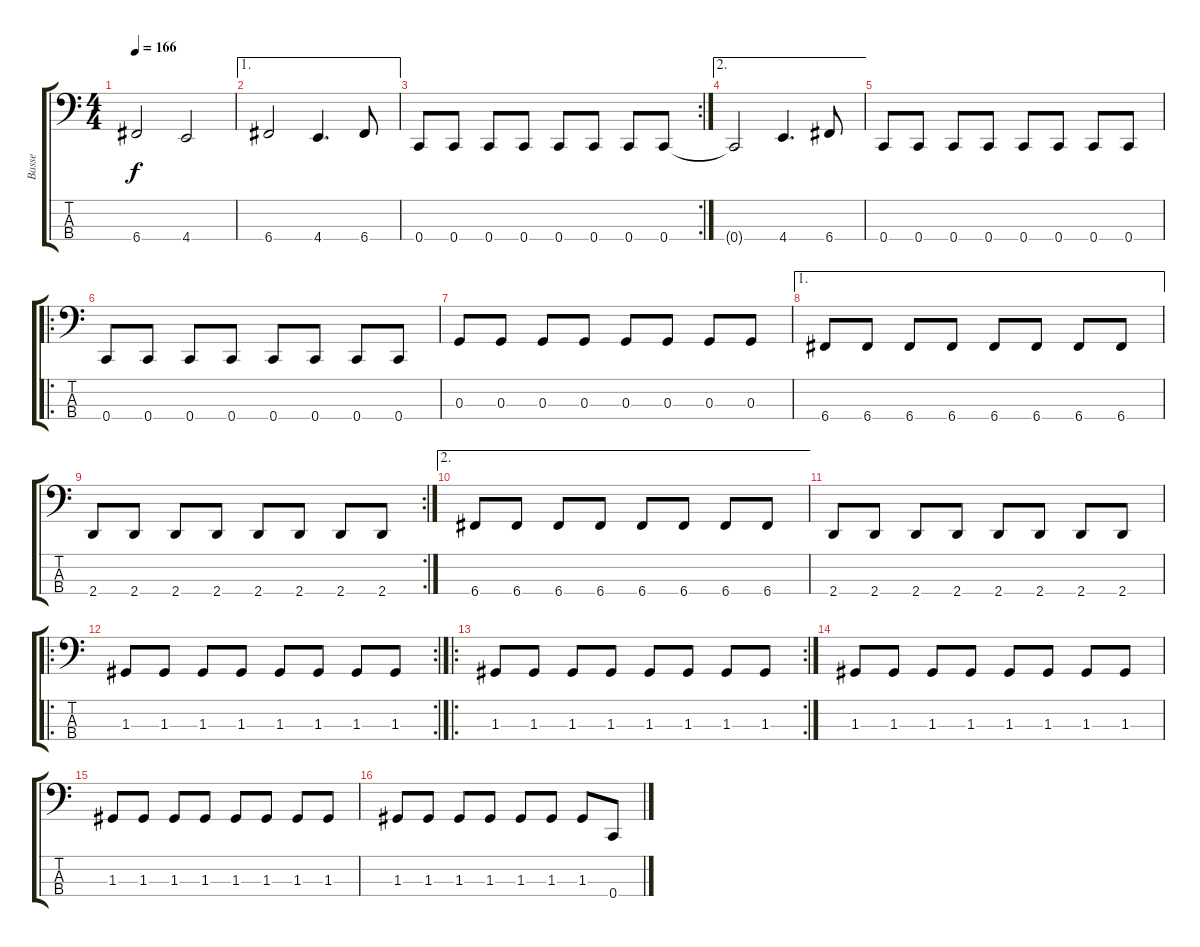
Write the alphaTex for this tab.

\track ("Basse" "Basse") {instrument electricbassfinger}
\staff {score tabs}
\tuning (G2 C2 G1 C1) {hide}
\ts (4 4)
\tempo 166
\clef f4
\ks c
6.4{t}.2{dy f} 4.4.2 |
\ae 1
6.4.2 4.4.4{d} 6.4.8 |
\rc 2
0.4.8 0.4.8 0.4.8 0.4.8 0.4.8 0.4.8 0.4.8 0.4.8 |
\ae 2
0.4{t}.2 4.4.4{d} 6.4.8 |
0.4.8 0.4.8 0.4.8 0.4.8 0.4.8 0.4.8 0.4.8 0.4.8 |
\ro
0.4.8 0.4.8 0.4.8 0.4.8 0.4.8 0.4.8 0.4.8 0.4.8 |
0.3.8 0.3.8 0.3.8 0.3.8 0.3.8 0.3.8 0.3.8 0.3.8 |
\ae 1
6.4.8 6.4.8 6.4.8 6.4.8 6.4.8 6.4.8 6.4.8 6.4.8 |
\rc 2
2.4.8 2.4.8 2.4.8 2.4.8 2.4.8 2.4.8 2.4.8 2.4.8 |
\ae 2
6.4.8 6.4.8 6.4.8 6.4.8 6.4.8 6.4.8 6.4.8 6.4.8 |
2.4.8 2.4.8 2.4.8 2.4.8 2.4.8 2.4.8 2.4.8 2.4.8 |
\ro
\rc 2
1.3.8 1.3.8 1.3.8 1.3.8 1.3.8 1.3.8 1.3.8 1.3.8 |
\ro
\rc 2
1.3.8 1.3.8 1.3.8 1.3.8 1.3.8 1.3.8 1.3.8 1.3.8 |
1.3.8 1.3.8 1.3.8 1.3.8 1.3.8 1.3.8 1.3.8 1.3.8 |
1.3.8 1.3.8 1.3.8 1.3.8 1.3.8 1.3.8 1.3.8 1.3.8 |
1.3.8 1.3.8 1.3.8 1.3.8 1.3.8 1.3.8 1.3.8 0.4.8
